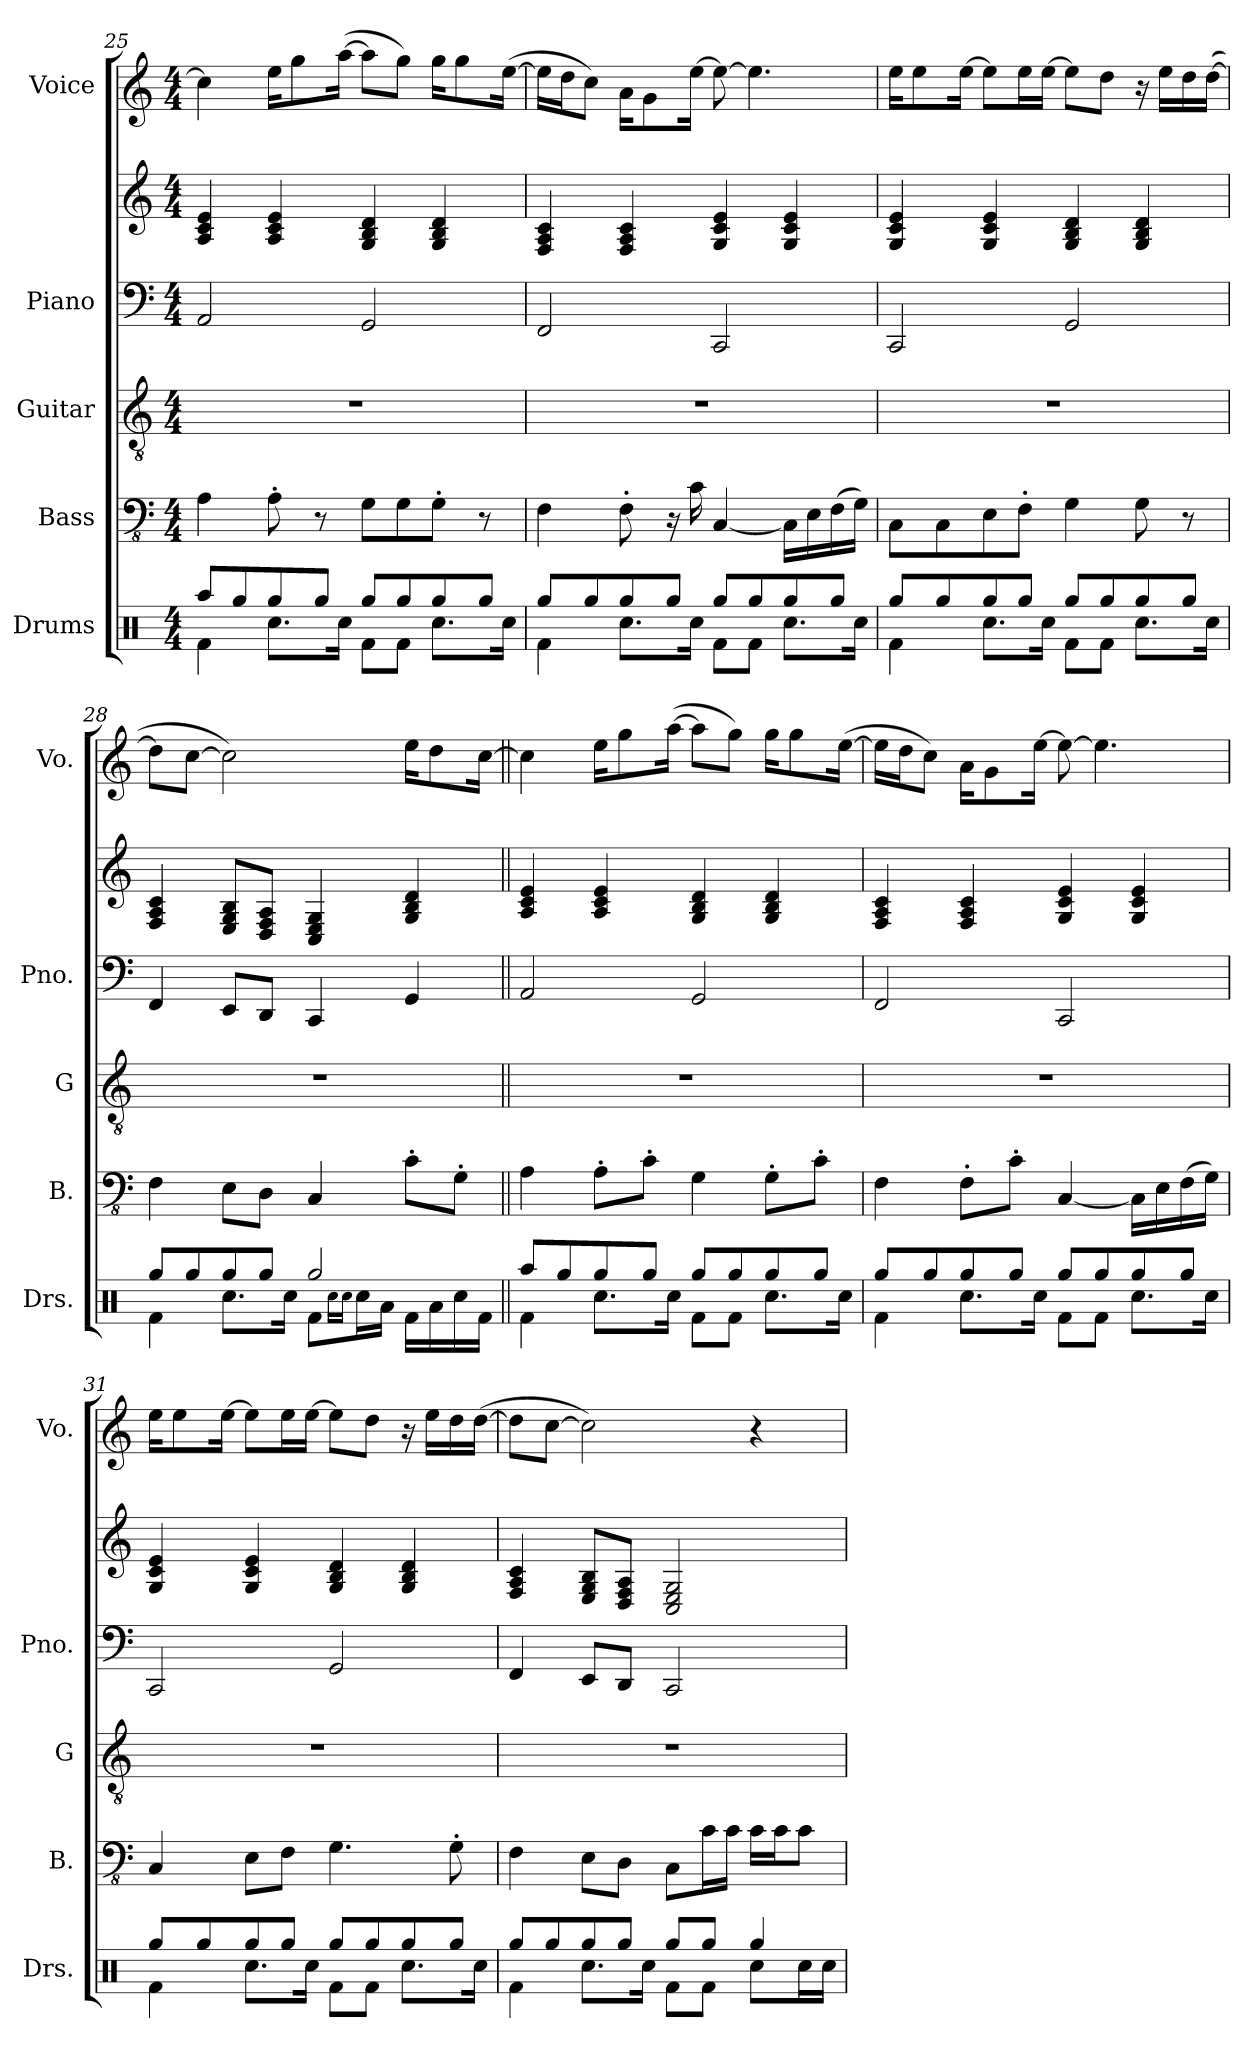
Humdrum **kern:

**kern	**kern	**kern	**kern	**kern	**kern
*part5	*part4	*part3	*part2	*part2	*part1
*staff6	*staff5	*staff4	*staff3	*staff2	*staff1
*I"Drums	*I"Bass	*I"Guitar	*I"Piano	*	*I"Voice
*I'Drs.	*I'B.	*I'G	*I'Pno.	*	*I'Vo.
!!LO:PB:g=z
*clefX	*clefFv4	*clefGv2	*clefF4	*clefG2	*clefG2
*k[]	*k[]	*k[]	*k[]	*k[]	*k[]
*M4/4	*M4/4	*M4/4	*M4/4	*M4/4	*M4/4
=25	=25	=25	=25	=25	=25
*^	*	*	*	*	*
8Raa/L	4Rf\	4AA\	1r	2AA/	4A/ 4c/ 4e/	4cc\]
8Rgg/	.	.	.	.	.	.
8Rgg/	8.Rcc\L	8AA'\	.	.	4A/ 4c/ 4e/	16ee\KL
.	.	.	.	.	.	8gg\
8Rgg/J	.	8r	.	.	.	.
.	16Rcc\Jk	.	.	.	.	([16aa\Jk
8Rgg/L	8Rf\L	8GG\L	.	2GG/	4G/ 4B/ 4d/	8aa\L]
8Rgg/	8Rf\J	8GG\	.	.	.	8gg\J)
8Rgg/	8.Rcc\L	8GG'\J	.	.	4G/ 4B/ 4d/	16gg\KL
.	.	.	.	.	.	8gg\
8Rgg/J	.	8r	.	.	.	.
.	16Rcc\Jk	.	.	.	.	([16ee\Jk
=26	=26	=26	=26	=26	=26	=26
8Rgg/L	4Rf\	4FF\	1r	2FF/	4F/ 4A/ 4c/	16ee\LL]
.	.	.	.	.	.	16dd\J
8Rgg/	.	.	.	.	.	8cc\J)
8Rgg/	8.Rcc\L	8FF'\	.	.	4F/ 4A/ 4c/	16a\KL
.	.	.	.	.	.	8g\
8Rgg/J	.	16r	.	.	.	.
.	16Rcc\Jk	16C\	.	.	.	[16ee\Jk
8Rgg/L	8Rf\L	[4CC/	.	2CC/	4G/ 4c/ 4e/	8ee\_
8Rgg/	8Rf\J	.	.	.	.	4.ee\]
8Rgg/	8.Rcc\L	16CC\LL]	.	.	4G/ 4c/ 4e/	.
.	.	16EE\	.	.	.	.
8Rgg/J	.	(16FF\	.	.	.	.
.	16Rcc\Jk	16GG\JJ)	.	.	.	.
=27	=27	=27	=27	=27	=27	=27
8Rgg/L	4Rf\	8CC\L	1r	2CC/	4G/ 4c/ 4e/	16ee\KL
.	.	.	.	.	.	8ee\
8Rgg/	.	8CC\	.	.	.	.
.	.	.	.	.	.	[16ee\Jk
8Rgg/	8.Rcc\L	8EE\	.	.	4G/ 4c/ 4e/	8ee\L]
8Rgg/J	.	8FF'\J	.	.	.	16ee\L
.	16Rcc\Jk	.	.	.	.	[16ee\JJ
8Rgg/L	8Rf\L	4GG\	.	2GG/	4G/ 4B/ 4d/	8ee\L]
8Rgg/	8Rf\J	.	.	.	.	8dd\J
8Rgg/	8.Rcc\L	8GG\	.	.	4G/ 4B/ 4d/	16r
.	.	.	.	.	.	16ee\LL
8Rgg/J	.	8r	.	.	.	16dd\
.	16Rcc\Jk	.	.	.	.	([16dd\JJ
!!LO:PB:g=z
=28	=28	=28	=28	=28	=28	=28
8Rgg/L	4Rf\	4FF\	1r	4FF/	4F/ 4A/ 4c/	8dd\L]
8Rgg/	.	.	.	.	.	[8cc\J
8Rgg/	8.Rcc\L	8EE\L	.	8EE/L	8E/ 8G/ 8B/L	2cc\])
8Rgg/J	.	8DD\J	.	8DD/J	8D/ 8F/ 8A/J	.
.	16Rcc\Jk	.	.	.	.	.
2Rgg/	8Rf\L	4CC/	.	4CC/	4C/ 4E/ 4G/	.
.	16qRcc\LL	.	.	.	.	.
.	16qRcc\JJ	.	.	.	.	.
.	16Rcc\L	.	.	.	.	.
.	16Ra\JJ	.	.	.	.	.
.	16Rf\LL	8C'\L	.	4GG/	4G/ 4B/ 4d/	16ee\KL
.	16Ra\	.	.	.	.	8dd\
.	16Rcc\	8GG'\J	.	.	.	.
.	16Rf\JJ	.	.	.	.	[16cc\Jk
=29||	=29||	=29||	=29||	=29||	=29||	=29||
8Raa/L	4Rf\	4AA\	1r	2AA/	4A/ 4c/ 4e/	4cc\]
8Rgg/	.	.	.	.	.	.
8Rgg/	8.Rcc\L	8AA'\L	.	.	4A/ 4c/ 4e/	16ee\KL
.	.	.	.	.	.	8gg\
8Rgg/J	.	8C'\J	.	.	.	.
.	16Rcc\Jk	.	.	.	.	([16aa\Jk
8Rgg/L	8Rf\L	4GG\	.	2GG/	4G/ 4B/ 4d/	8aa\L]
8Rgg/	8Rf\J	.	.	.	.	8gg\J)
8Rgg/	8.Rcc\L	8GG'\L	.	.	4G/ 4B/ 4d/	16gg\KL
.	.	.	.	.	.	8gg\
8Rgg/J	.	8C'\J	.	.	.	.
.	16Rcc\Jk	.	.	.	.	([16ee\Jk
=30	=30	=30	=30	=30	=30	=30
8Rgg/L	4Rf\	4FF\	1r	2FF/	4F/ 4A/ 4c/	16ee\LL]
.	.	.	.	.	.	16dd\J
8Rgg/	.	.	.	.	.	8cc\J)
8Rgg/	8.Rcc\L	8FF'\L	.	.	4F/ 4A/ 4c/	16a\KL
.	.	.	.	.	.	8g\
8Rgg/J	.	8C'\J	.	.	.	.
.	16Rcc\Jk	.	.	.	.	[16ee\Jk
8Rgg/L	8Rf\L	[4CC/	.	2CC/	4G/ 4c/ 4e/	8ee\_
8Rgg/	8Rf\J	.	.	.	.	4.ee\]
8Rgg/	8.Rcc\L	16CC\LL]	.	.	4G/ 4c/ 4e/	.
.	.	16EE\	.	.	.	.
8Rgg/J	.	(16FF\	.	.	.	.
.	16Rcc\Jk	16GG\JJ)	.	.	.	.
!!LO:PB:g=z
=31	=31	=31	=31	=31	=31	=31
8Rgg/L	4Rf\	4CC/	1r	2CC/	4G/ 4c/ 4e/	16ee\KL
.	.	.	.	.	.	8ee\
8Rgg/	.	.	.	.	.	.
.	.	.	.	.	.	[16ee\Jk
8Rgg/	8.Rcc\L	8EE\L	.	.	4G/ 4c/ 4e/	8ee\L]
8Rgg/J	.	8FF\J	.	.	.	16ee\L
.	16Rcc\Jk	.	.	.	.	[16ee\JJ
8Rgg/L	8Rf\L	4.GG\	.	2GG/	4G/ 4B/ 4d/	8ee\L]
8Rgg/	8Rf\J	.	.	.	.	8dd\J
8Rgg/	8.Rcc\L	.	.	.	4G/ 4B/ 4d/	16r
.	.	.	.	.	.	16ee\LL
8Rgg/J	.	8GG'\	.	.	.	16dd\
.	16Rcc\Jk	.	.	.	.	([16dd\JJ
=32	=32	=32	=32	=32	=32	=32
8Rgg/L	4Rf\	4FF\	1r	4FF/	4F/ 4A/ 4c/	8dd\L]
8Rgg/	.	.	.	.	.	[8cc\J
8Rgg/	8.Rcc\L	8EE\L	.	8EE/L	8E/ 8G/ 8B/L	2cc\])
8Rgg/J	.	8DD\J	.	8DD/J	8D/ 8F/ 8A/J	.
.	16Rcc\Jk	.	.	.	.	.
8Rgg/L	8Rf\L	8CC\L	.	2CC/	2C/ 2E/ 2G/	.
8Rgg/J	8Rf\J	16C\L	.	.	.	.
.	.	16C\JJ	.	.	.	.
4Rgg/	8Rcc\L	16C\LL	.	.	.	4r
.	.	16C\J	.	.	.	.
.	16Rcc\L	8C\J	.	.	.	.
.	16Rcc\JJ	.	.	.	.	.
*v	*v	*	*	*	*	*
=	=	=	=	=	=
*-	*-	*-	*-	*-	*-
